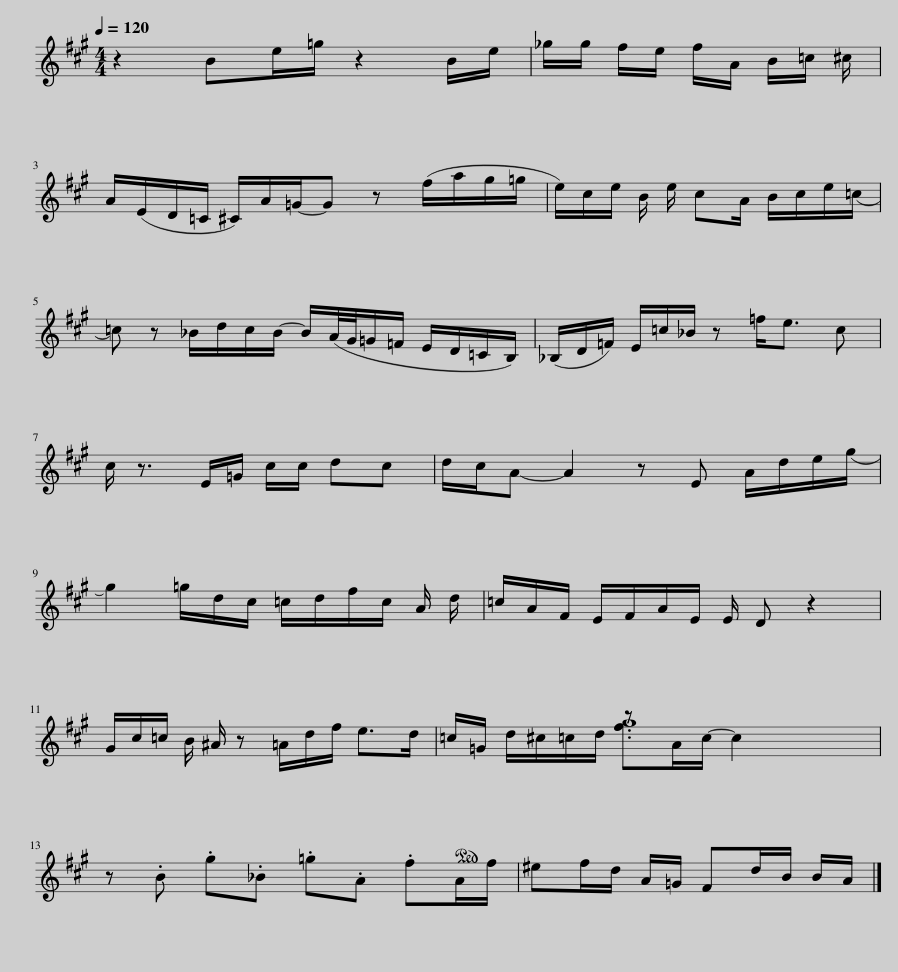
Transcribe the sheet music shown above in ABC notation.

X:1
%%score ( 1 2 )
L:1/8
Q:1/4=120
M:4/4
I:linebreak $
K:A
V:1 treble
V:2 treble
V:1
 z2 Be/=g/ z2 B/e/ | _g/g/ f/e/ f/A/ B/=c/ ^c/ |$ A/(E/D/=C/ ^C/)A/=G/-G z (f/a/g/=g/ | e/)c/e/ B/ e/ cA/ B/c/e/(=c/ |$ =c) z _B/d/c/B/- B/(A/4G/4=G/=F/ E/D/=C/B,/) | %5
 (_B,/D/=F/) E/=c/_B/ z =f<e c |$ c/ z3/2 E/=G/ c/c/ dc | d/c/A- A2 z E A/d/e/(g/ |$ g2) =g/d/c/ =c/d/f/c/ A/ d/ | =c/A/F/ E/F/A/E/ E/ D z2 |$ %10
 G/c/=c/ B/ ^A/ z =A/d/f/ e>d | =c/=G/ d/^c/=c/d/ fA/c/- c2 x4 |$ z .B .g._B .=g.A .f!ped!A/f/ | ^ef/d/ A/=G/ Fd/B/ B/A/ |] %14
V:2
 x7 | x9/2 |$ x15/2 | x6 |$ x8 | %5
 x7 |$ x6 | x8 |$ x13/2 | x7 |$ %10
 x7 | x3 .g8 |$ x8 | x6 |] %14
